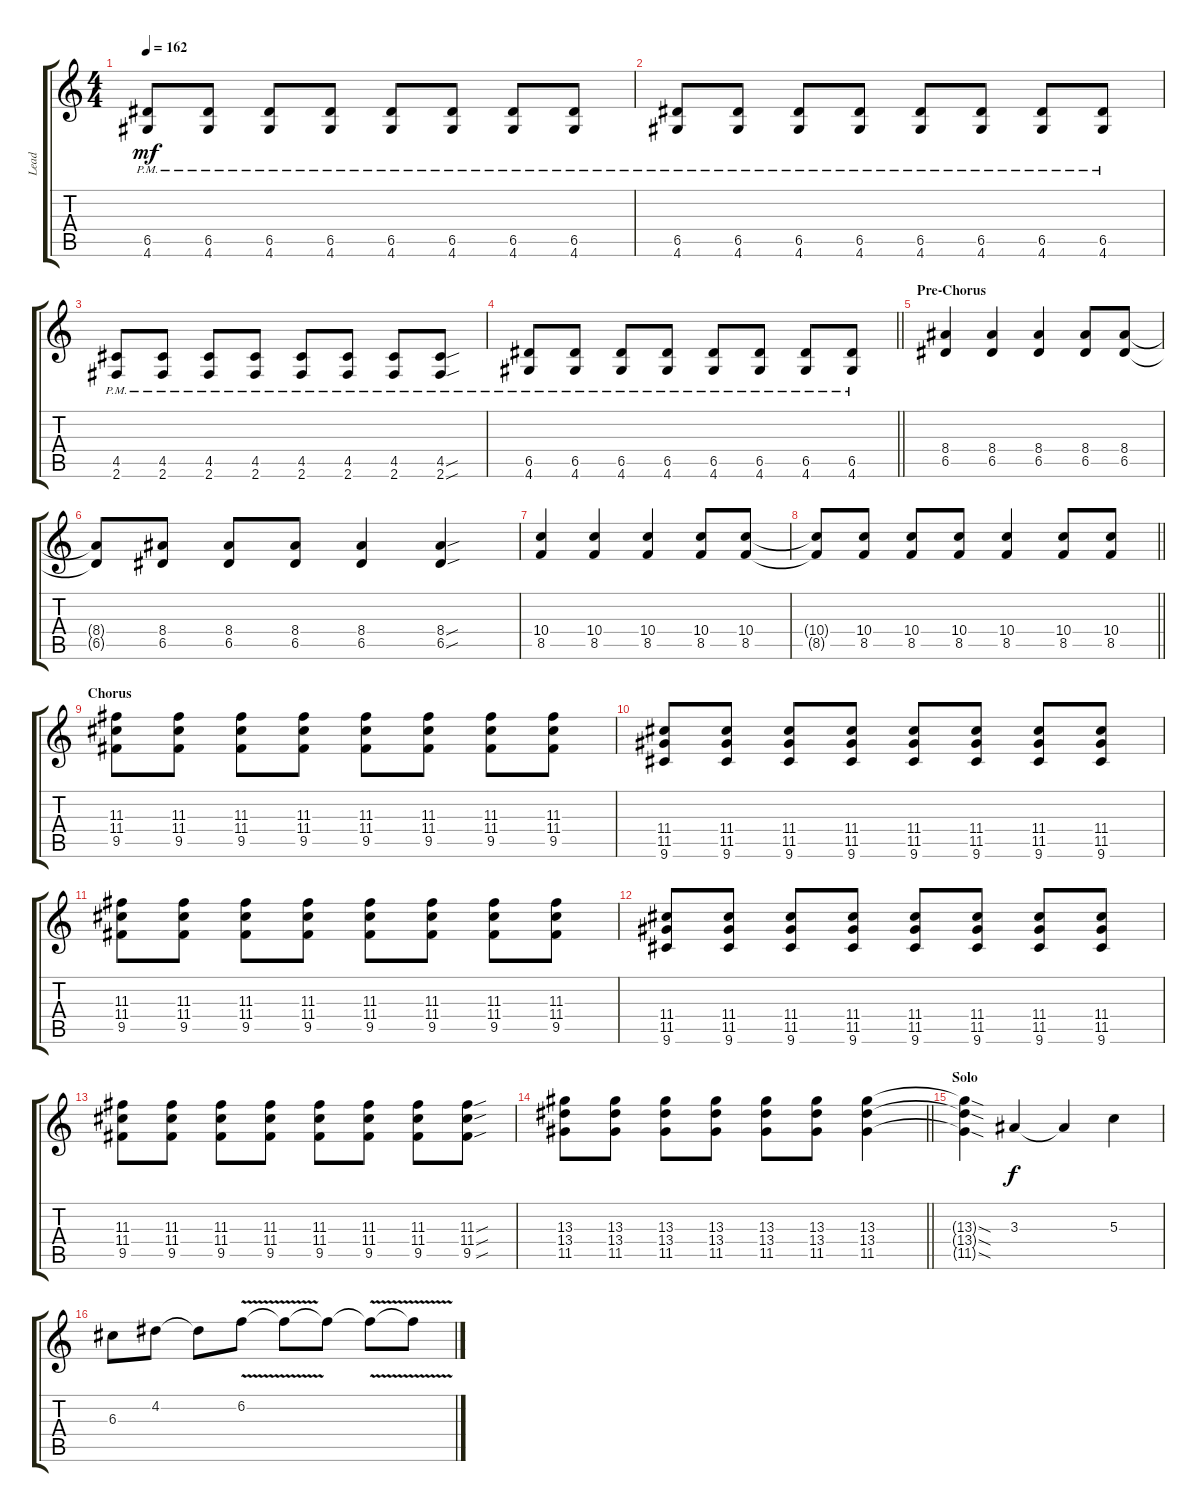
\track ("Lead" "Lead") {instrument overdrivenguitar}
\staff {score tabs}
\tuning (E4 B3 G3 D3 A2 E2) {hide}
\ts (4 4)
\tempo 162
\clef g2
\ks c
(6.5{pm} 4.6{pm}).8{dy mf} (6.5{pm} 4.6{pm}).8 (6.5{pm} 4.6{pm}).8 (6.5{pm} 4.6{pm}).8 (6.5{pm} 4.6{pm}).8 (6.5{pm} 4.6{pm}).8 (6.5{pm} 4.6{pm}).8 (6.5{pm} 4.6{pm}).8 |
(6.5{pm} 4.6{pm}).8 (6.5{pm} 4.6{pm}).8 (6.5{pm} 4.6{pm}).8 (6.5{pm} 4.6{pm}).8 (6.5{pm} 4.6{pm}).8 (6.5{pm} 4.6{pm}).8 (6.5{pm} 4.6{pm}).8 (6.5{pm} 4.6{pm}).8 |
(4.5{pm} 2.6{pm}).8 (4.5{pm} 2.6{pm}).8 (4.5{pm} 2.6{pm}).8 (4.5{pm} 2.6{pm}).8 (4.5{pm} 2.6{pm}).8 (4.5{pm} 2.6{pm}).8 (4.5{pm} 2.6{pm}).8 (4.5{sou pm} 2.6{sou pm}).8 |
\barLineRight lightlight
(6.5{pm} 4.6{pm}).8 (6.5{pm} 4.6{pm}).8 (6.5{pm} 4.6{pm}).8 (6.5{pm} 4.6{pm}).8 (6.5{pm} 4.6{pm}).8 (6.5{pm} 4.6{pm}).8 (6.5{pm} 4.6{pm}).8 (6.5{pm} 4.6{pm}).8 |
\section ("" "Pre-Chorus")
(8.4 6.5).4 (8.4 6.5).4 (8.4 6.5).4 (8.4 6.5).8 (8.4 6.5).8 |
(8.4{t} 6.5{t}).8 (8.4 6.5).8 (8.4 6.5).8 (8.4 6.5).8 (8.4 6.5).4 (8.4{sou} 6.5{sou}).4 |
(10.4 8.5).4 (10.4 8.5).4 (10.4 8.5).4 (10.4 8.5).8 (10.4 8.5).8 |
\barLineRight lightlight
(10.4{t} 8.5{t}).8 (10.4 8.5).8 (10.4 8.5).8 (10.4 8.5).8 (10.4 8.5).4 (10.4 8.5).8 (10.4 8.5).8 |
\section ("" "Chorus")
(11.3 11.4 9.5).8 (11.3 11.4 9.5).8 (11.3 11.4 9.5).8 (11.3 11.4 9.5).8 (11.3 11.4 9.5).8 (11.3 11.4 9.5).8 (11.3 11.4 9.5).8 (11.3 11.4 9.5).8 |
(11.4 11.5 9.6).8 (11.4 11.5 9.6).8 (11.4 11.5 9.6).8 (11.4 11.5 9.6).8 (11.4 11.5 9.6).8 (11.4 11.5 9.6).8 (11.4 11.5 9.6).8 (11.4 11.5 9.6).8 |
(11.3 11.4 9.5).8 (11.3 11.4 9.5).8 (11.3 11.4 9.5).8 (11.3 11.4 9.5).8 (11.3 11.4 9.5).8 (11.3 11.4 9.5).8 (11.3 11.4 9.5).8 (11.3 11.4 9.5).8 |
(11.4 11.5 9.6).8 (11.4 11.5 9.6).8 (11.4 11.5 9.6).8 (11.4 11.5 9.6).8 (11.4 11.5 9.6).8 (11.4 11.5 9.6).8 (11.4 11.5 9.6).8 (11.4 11.5 9.6).8 |
(11.3 11.4 9.5).8 (11.3 11.4 9.5).8 (11.3 11.4 9.5).8 (11.3 11.4 9.5).8 (11.3 11.4 9.5).8 (11.3 11.4 9.5).8 (11.3 11.4 9.5).8 (11.3{sou} 11.4{sou} 9.5{sou}).8 |
\barLineRight lightlight
(13.3 13.4 11.5).8 (13.3 13.4 11.5).8 (13.3 13.4 11.5).8 (13.3 13.4 11.5).8 (13.3 13.4 11.5).8 (13.3 13.4 11.5).8 (13.3 13.4 11.5).4 |
\section ("" "Solo")
(13.3{sod t} 13.4{sod t} 11.5{sod t}).4 3.3.4{dy f} 3.3{t}.4 5.3.4 |
6.3.8 4.2.8 4.2{t}.8 6.2{v}.8 6.2{t}.8 6.2{t}.8 6.2{v t}.8 6.2{t}.8
